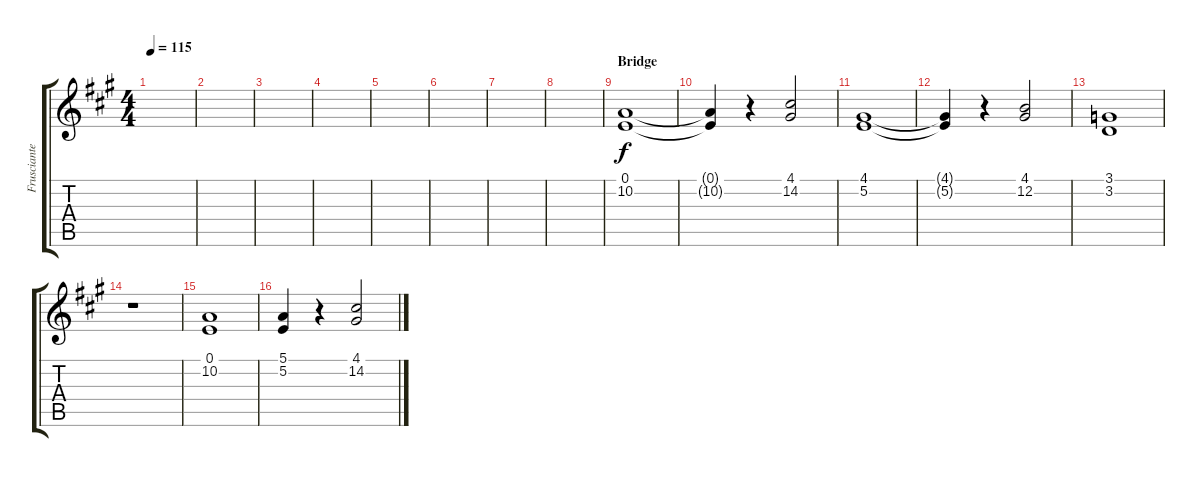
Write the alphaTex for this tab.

\track ("Frusciante (Bkgd. Voc.)" "Frusciante") {instrument choiraahs}
\staff {score tabs}
\tuning (E4 B3 G3 D3 A2 E2) {hide}
\ts (4 4)
\tempo 115
\clef g2
\ks a
|
|
|
|
|
|
|
|
\section ("" "Bridge")
(0.1 10.2).1 |
(0.1{t} 10.2{t}).4 r.4 (4.1 14.2).2 |
(4.1 5.2).1 |
(4.1{t} 5.2{t}).4 r.4 (4.1 12.2).2 |
(3.1 3.2).1 |
r.1 |
(0.1 10.2).1 |
(5.1 5.2).4 r.4 (4.1 14.2).2
